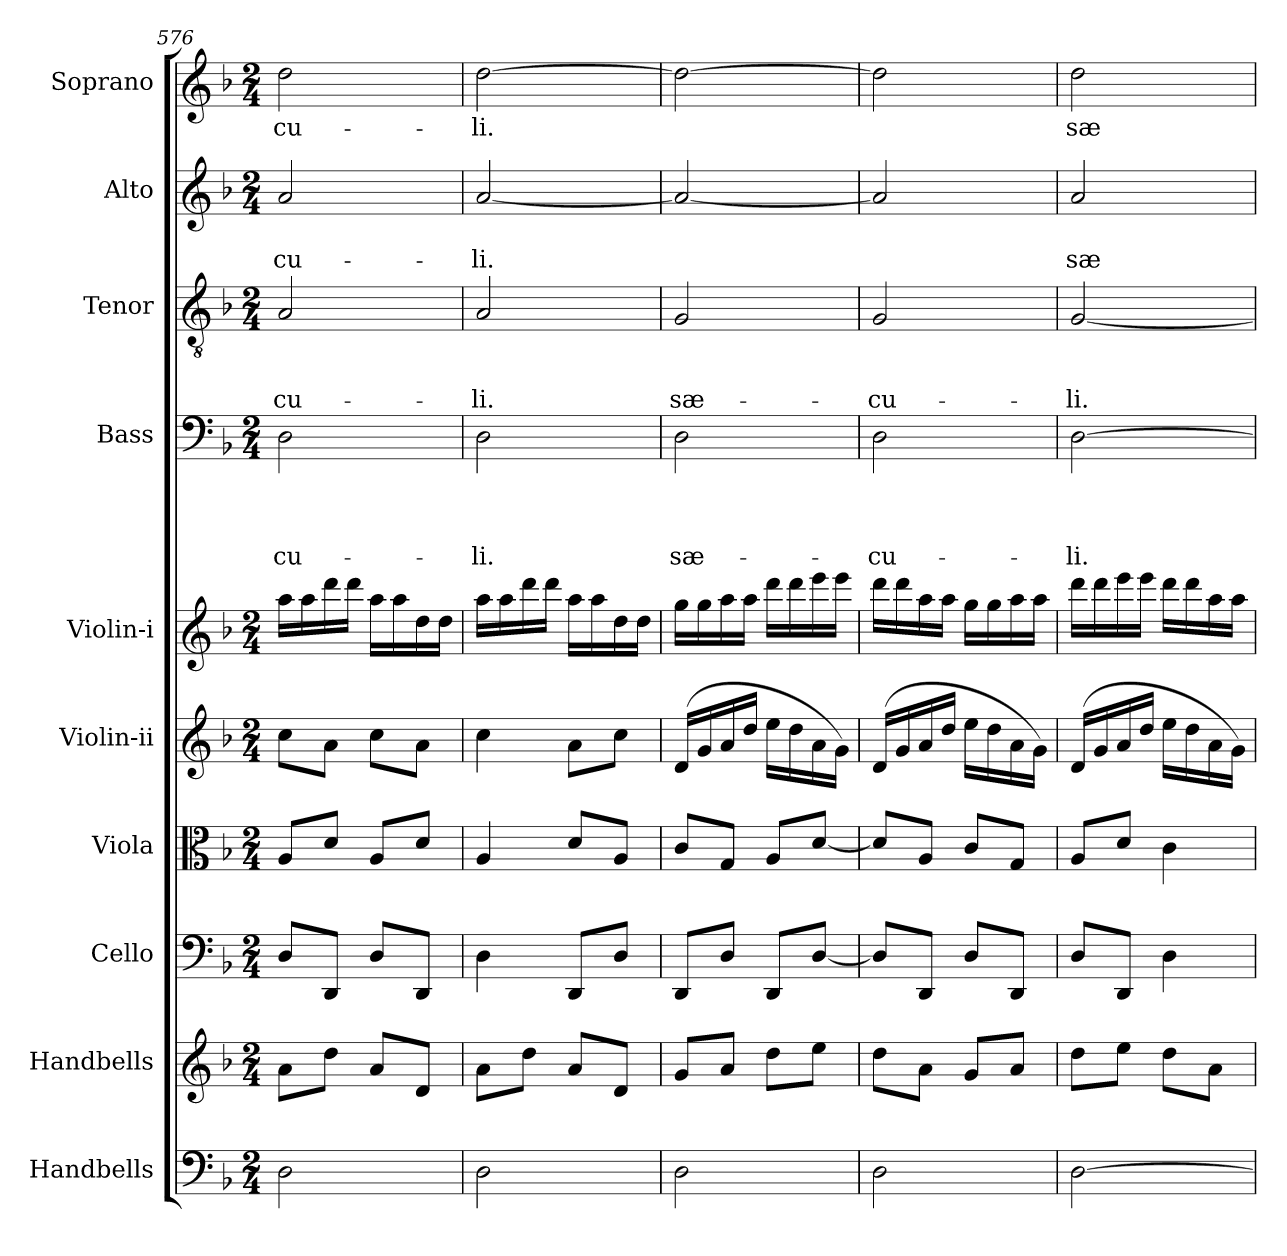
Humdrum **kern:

**kern	**kern	**kern	**kern	**kern	**kern	**kern	**text	**text	**text	**text	**kern	**text	**text	**text	**kern	**text	**text	**kern	**text
*part10	*part9	*part8	*part7	*part6	*part5	*part4	*part4	*part4	*part4	*part4	*part3	*part3	*part3	*part3	*part2	*part2	*part2	*part1	*part1
*staff10	*staff9	*staff8	*staff7	*staff6	*staff5	*staff4	*staff4	*staff4	*staff4	*staff4	*staff3	*staff3	*staff3	*staff3	*staff2	*staff2	*staff2	*staff1	*staff1
*I"Handbells	*I"Handbells	*I"Cello	*I"Viola	*I"Violin-ii	*I"Violin-i	*I"Bass	*	*	*	*	*I"Tenor	*	*	*	*I"Alto	*	*	*I"Soprano	*
*	*	*	*I'Vla.	*I'Vln.-ii	*I'Vln.-i	*I'B	*	*	*	*	*I'T	*	*	*	*I'A	*	*	*I'S	*
*clefF4	*clefG2	*clefF4	*clefC3	*clefG2	*clefG2	*clefF4	*	*	*	*	*clefGv2	*	*	*	*clefG2	*	*	*clefG2	*
*k[b-]	*k[b-]	*k[b-]	*k[b-]	*k[b-]	*k[b-]	*k[b-]	*	*	*	*	*k[b-]	*	*	*	*k[b-]	*	*	*k[b-]	*
*F:	*F:	*F:	*F:	*F:	*F:	*F:	*	*	*	*	*F:	*	*	*	*F:	*	*	*F:	*
*M2/4	*M2/4	*M2/4	*M2/4	*M2/4	*M2/4	*M2/4	*	*	*	*	*M2/4	*	*	*	*M2/4	*	*	*M2/4	*
=576	=576	=576	=576	=576	=576	=576	=576	=576	=576	=576	=576	=576	=576	=576	=576	=576	=576	=576	=576
!	!	!	!	!	!	!	!	!	!	!LO:LY:b	!	!	!	!LO:LY:b	!	!	!LO:LY:b	!	!LO:LY:b
2D\	8a\L	8D/L	8A/L	8cc\L	16aa\LL	2D\	.	.	.	-cu-	2A/	.	.	-cu-	2a/	.	-cu-	2dd\	-cu-
.	.	.	.	.	16aa\	.	.	.	.	.	.	.	.	.	.	.	.	.	.
.	8dd\J	8DD/J	8d/J	8a\J	16ddd\	.	.	.	.	.	.	.	.	.	.	.	.	.	.
.	.	.	.	.	16ddd\JJ	.	.	.	.	.	.	.	.	.	.	.	.	.	.
.	8a/L	8D/L	8A/L	8cc\L	16aa\LL	.	.	.	.	.	.	.	.	.	.	.	.	.	.
.	.	.	.	.	16aa\	.	.	.	.	.	.	.	.	.	.	.	.	.	.
.	8d/J	8DD/J	8d/J	8a\J	16dd\	.	.	.	.	.	.	.	.	.	.	.	.	.	.
.	.	.	.	.	16dd\JJ	.	.	.	.	.	.	.	.	.	.	.	.	.	.
=577	=577	=577	=577	=577	=577	=577	=577	=577	=577	=577	=577	=577	=577	=577	=577	=577	=577	=577	=577
!	!	!	!	!	!	!	!	!	!	!LO:LY:b	!	!	!	!LO:LY:b	!	!	!LO:LY:b	!	!LO:LY:b
2D\	8a\L	4D\	4A/	4cc\	16aa\LL	2D\	.	.	.	-li.	2A/	.	.	-li.	[<2a/	.	-li.	[>2dd\	-li.
.	.	.	.	.	16aa\	.	.	.	.	.	.	.	.	.	.	.	.	.	.
.	8dd\J	.	.	.	16ddd\	.	.	.	.	.	.	.	.	.	.	.	.	.	.
.	.	.	.	.	16ddd\JJ	.	.	.	.	.	.	.	.	.	.	.	.	.	.
.	8a/L	8DD/L	8d/L	8a\L	16aa\LL	.	.	.	.	.	.	.	.	.	.	.	.	.	.
.	.	.	.	.	16aa\	.	.	.	.	.	.	.	.	.	.	.	.	.	.
.	8d/J	8D/J	8A/J	8cc\J	16dd\	.	.	.	.	.	.	.	.	.	.	.	.	.	.
.	.	.	.	.	16dd\JJ	.	.	.	.	.	.	.	.	.	.	.	.	.	.
=578	=578	=578	=578	=578	=578	=578	=578	=578	=578	=578	=578	=578	=578	=578	=578	=578	=578	=578	=578
!	!	!	!	!	!	!	!	!	!	!LO:LY:b	!	!	!	!LO:LY:b	!	!	!	!	!
2D\	8g/L	8DD/L	8c/L	(>16d/LL	16gg\LL	2D\	.	.	.	sæ-	2G/	.	.	sæ-	2a/_	.	.	2dd\_	.
.	.	.	.	16g/	16gg\	.	.	.	.	.	.	.	.	.	.	.	.	.	.
.	8a/J	8D/J	8G/J	16a/	16aa\	.	.	.	.	.	.	.	.	.	.	.	.	.	.
.	.	.	.	16dd/JJ	16aa\JJ	.	.	.	.	.	.	.	.	.	.	.	.	.	.
.	8dd\L	8DD/L	8A/L	16ee\LL	16ddd\LL	.	.	.	.	.	.	.	.	.	.	.	.	.	.
.	.	.	.	16dd\	16ddd\	.	.	.	.	.	.	.	.	.	.	.	.	.	.
.	8ee\J	[<8D/J	[<8d/J	16a\	16eee\	.	.	.	.	.	.	.	.	.	.	.	.	.	.
.	.	.	.	16g\JJ)	16eee\JJ	.	.	.	.	.	.	.	.	.	.	.	.	.	.
=579	=579	=579	=579	=579	=579	=579	=579	=579	=579	=579	=579	=579	=579	=579	=579	=579	=579	=579	=579
!	!	!	!	!	!	!	!	!	!	!LO:LY:b	!	!	!	!LO:LY:b	!	!	!	!	!
2D\	8dd\L	8D/L]	8d/L]	(>16d/LL	16ddd\LL	2D\	.	.	.	-cu-	2G/	.	.	-cu-	2a/]	.	.	2dd\]	.
.	.	.	.	16g/	16ddd\	.	.	.	.	.	.	.	.	.	.	.	.	.	.
.	8a\J	8DD/J	8A/J	16a/	16aa\	.	.	.	.	.	.	.	.	.	.	.	.	.	.
.	.	.	.	16dd/JJ	16aa\JJ	.	.	.	.	.	.	.	.	.	.	.	.	.	.
.	8g/L	8D/L	8c/L	16ee\LL	16gg\LL	.	.	.	.	.	.	.	.	.	.	.	.	.	.
.	.	.	.	16dd\	16gg\	.	.	.	.	.	.	.	.	.	.	.	.	.	.
.	8a/J	8DD/J	8G/J	16a\	16aa\	.	.	.	.	.	.	.	.	.	.	.	.	.	.
.	.	.	.	16g\JJ)	16aa\JJ	.	.	.	.	.	.	.	.	.	.	.	.	.	.
=580	=580	=580	=580	=580	=580	=580	=580	=580	=580	=580	=580	=580	=580	=580	=580	=580	=580	=580	=580
!	!	!	!	!	!	!	!	!	!	!LO:LY:b	!	!	!	!LO:LY:b	!	!	!LO:LY:b	!	!LO:LY:b
[>2D\	8dd\L	8D/L	8A/L	(>16d/LL	16ddd\LL	[>2D\	.	.	.	-li.	[<2G/	.	.	-li.	2a/	.	sæ-	2dd\	sæ-
.	.	.	.	16g/	16ddd\	.	.	.	.	.	.	.	.	.	.	.	.	.	.
.	8ee\J	8DD/J	8d/J	16a/	16eee\	.	.	.	.	.	.	.	.	.	.	.	.	.	.
.	.	.	.	16dd/JJ	16eee\JJ	.	.	.	.	.	.	.	.	.	.	.	.	.	.
.	8dd\L	4D\	4c\	16ee\LL	16ddd\LL	.	.	.	.	.	.	.	.	.	.	.	.	.	.
.	.	.	.	16dd\	16ddd\	.	.	.	.	.	.	.	.	.	.	.	.	.	.
.	8a\J	.	.	16a\	16aa\	.	.	.	.	.	.	.	.	.	.	.	.	.	.
.	.	.	.	16g\JJ)	16aa\JJ	.	.	.	.	.	.	.	.	.	.	.	.	.	.
=	=	=	=	=	=	=	=	=	=	=	=	=	=	=	=	=	=	=	=
*-	*-	*-	*-	*-	*-	*-	*-	*-	*-	*-	*-	*-	*-	*-	*-	*-	*-	*-	*-
